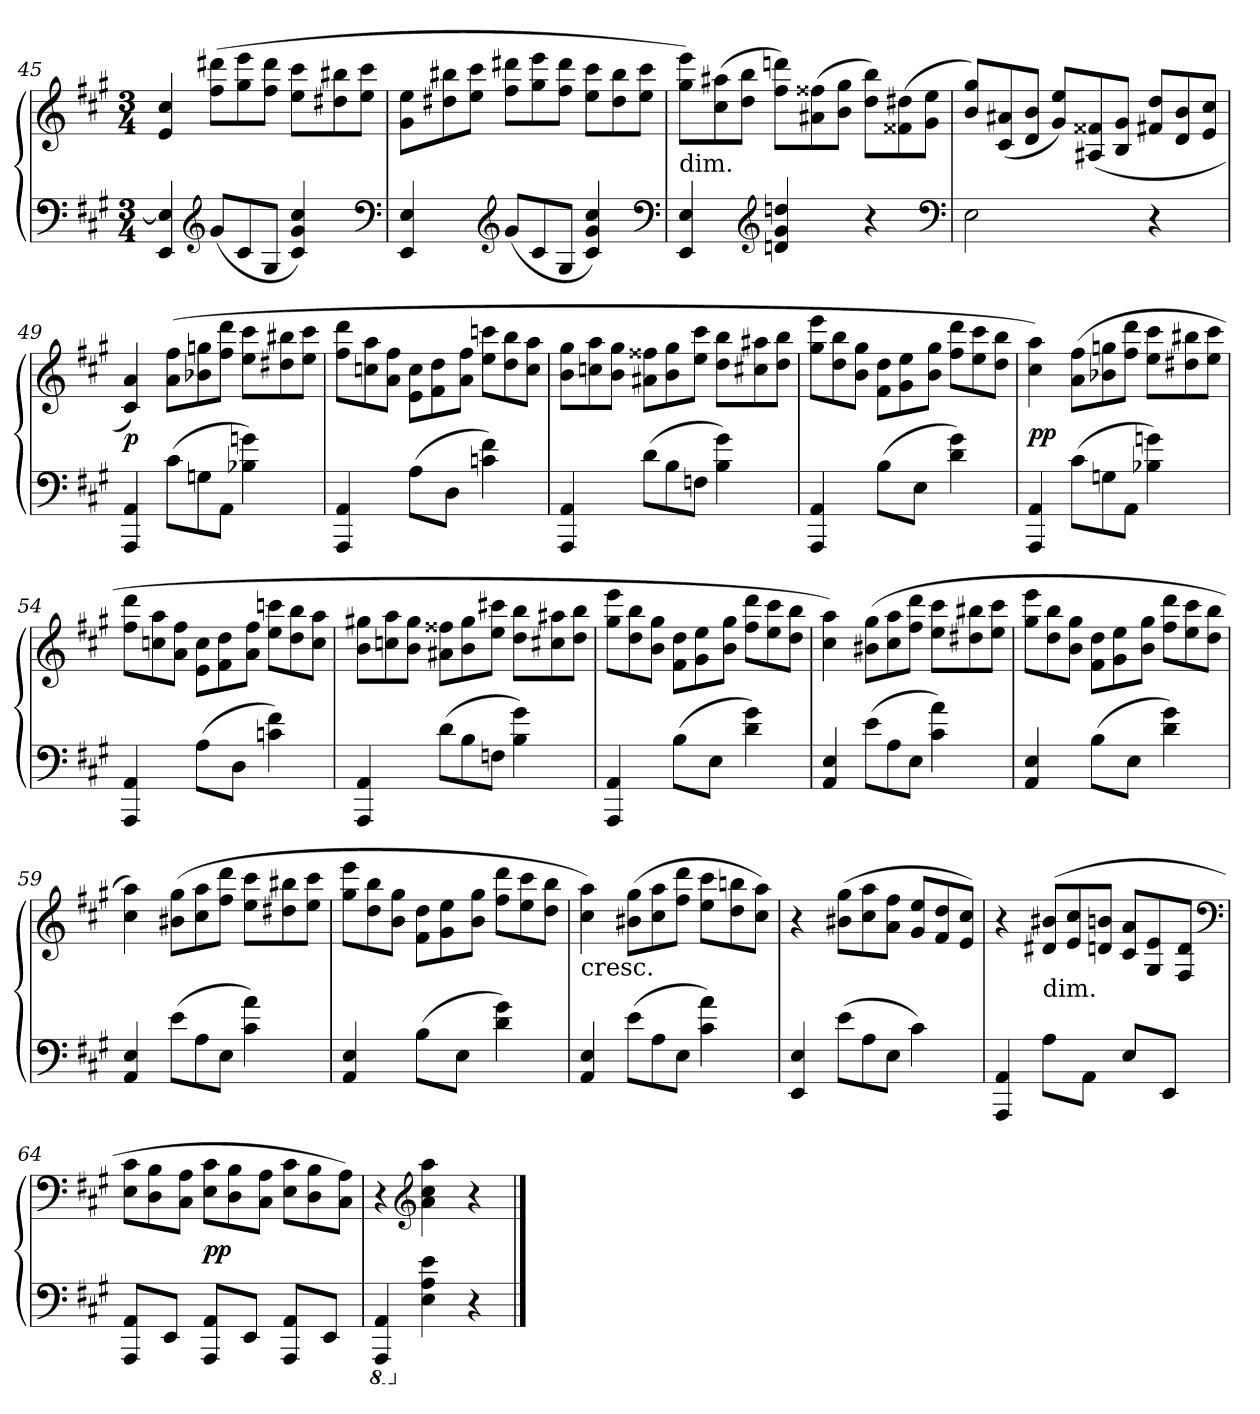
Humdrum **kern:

**kern	**kern	**dynam
*part1	*part1	*part1
*staff2	*staff1	*staff1/2
*clefF4	*clefG2	*
*k[f#c#g#]	*k[f#c#g#]	*
*M3/4	*M3/4	*
=45	=45	=45
4EE 4E]	4e 4cc#	.
*clefG2	*	*
*Xtuplet	*Xtuplet	*
(12g#L	(12ff# 12ddd#XL	.
12c#	12gg# 12eee	.
12G#J	12ff# 12ddd#J	.
4c# 4g# 4cc#)	12ee 12ccc#L	.
.	12dd#X 12bb#X	.
.	12ee 12ccc#J	.
*clefF4	*	*
=46	=46	=46
4EE 4E	12g# 12eeL	.
.	12dd#X 12bb#X	.
.	12ee 12ccc#J	.
*clefG2	*	*
(12g#L	12ff# 12ddd#XL	.
12c#	12gg# 12eee	.
12G#J	12ff# 12ddd#J	.
4c# 4g# 4cc#)	12ee 12ccc#L	.
.	12dd# 12bb#	.
.	12ee 12ccc#J	.
*clefF4	*	*
=47	=47	=47
!	!LO:TX:c:t=dim.	!
4EE 4E	12gg# 12eeeL)	.
.	(12cc# 12aa#X	.
.	12dd 12bbJ	.
*clefG2	*	*
4dn 4g# 4ddn	12ff# 12dddnL)	.
.	(12a#X 12ff##X	.
.	12b 12gg#J	.
4r	12dd 12bbL)	.
.	(12f##X 12dd#X	.
.	12g# 12eeJ	.
*clefF4	*	*
=48	=48	=48
2E	12b 12gg#L)	.
.	(12c# 12a#X	.
.	12d 12bJ	.
.	12g# 12eeL)	.
.	(12A#X 12f##X	.
.	12B 12g#J	.
4r	12f#X 12ddL	.
.	12d 12b	.
.	12e 12cc#J	.
=49	=49	=49
4AAA 4AA	4c# 4a)	p
(12c#L	(12a 12ff#L	.
12Gn	12b-X 12ggn	.
12AAJ	12ff# 12dddJ	.
4B-X 4gn)	12ee 12ccc#L	.
.	12dd#X 12bb#X	.
.	12ee 12ccc#J	.
=50	=50	=50
4AAA 4AA	12ff# 12dddL	.
.	12ccn 12aa	.
.	12a 12ff#J	.
(8AL	12e 12ccL	.
.	12f# 12dd	.
8DJ	.	.
.	12a 12ff#J	.
4cn 4f#)	12ee 12cccnL	.
.	12dd 12bb	.
.	12cc 12aaJ	.
=51	=51	=51
4AAA 4AA	12b 12gg#L	.
.	12ccn 12aa	.
.	12b 12gg#J	.
(12dL	12a#X 12ff##XL	.
12B	12b 12gg#	.
12FnJ	12ee 12ccc#J	.
4B 4g#)	12dd 12bbL	.
.	12cc#X 12aa#X	.
.	12dd 12bbJ	.
=52	=52	=52
4AAA 4AA	12gg# 12eeeL	.
.	12dd 12bb	.
.	12b 12gg#J	.
(8BL	12f# 12ddL	.
.	12g# 12ee	.
8EJ	.	.
.	12b 12gg#J	.
4d 4g#)	12ff# 12dddL	.
.	12ee 12ccc#	.
.	12dd 12bbJ	.
=53	=53	=53
4AAA 4AA	4cc# 4aa)	pp
(12c#L	(12a 12ff#L	.
12Gn	12b-X 12ggn	.
12AAJ	12ff# 12dddJ	.
4B-X 4gn)	12ee 12ccc#L	.
.	12dd#X 12bb#X	.
.	12ee 12ccc#J	.
=54	=54	=54
4AAA 4AA	12ff# 12dddL	.
.	12ccn 12aa	.
.	12a 12ff#J	.
(8AL	12e 12ccL	.
.	12f# 12dd	.
8DJ	.	.
.	12a 12ff#J	.
4cn 4f#)	12ee 12cccnL	.
.	12dd 12bb	.
.	12cc 12aaJ	.
=55	=55	=55
4AAA 4AA	12b 12gg#XL	.
.	12ccn 12aa	.
.	12b 12gg#J	.
(12dL	12a#X 12ff##XL	.
12B	12b 12gg#	.
12FnJ	12ee 12ccc#XJ	.
4B 4g#)	12dd 12bbL	.
.	12cc#X 12aa#X	.
.	12dd 12bbJ	.
=56	=56	=56
4AAA 4AA	12gg# 12eeeL	.
.	12dd 12bb	.
.	12b 12gg#J	.
(8BL	12f# 12ddL	.
.	12g# 12ee	.
8EJ	.	.
.	12b 12gg#J	.
4d 4g#)	12ff# 12dddL	.
.	12ee 12ccc#	.
.	12dd 12bbJ	.
=57	=57	=57
4AA 4E	4cc# 4aa)	.
(12eL	(12b#X 12gg#L	.
12A	12cc# 12aa	.
12EJ	12ff# 12dddJ	.
4c# 4a)	12ee 12ccc#L	.
.	12dd#X 12bb#X	.
.	12ee 12ccc#J	.
=58	=58	=58
4AA 4E	12gg# 12eeeL	.
.	12dd 12bb	.
.	12b 12gg#J	.
(8BL	12f# 12ddL	.
.	12g# 12ee	.
8EJ	.	.
.	12b 12gg#J	.
4d 4g#)	12ff# 12dddL	.
.	12ee 12ccc#	.
.	12dd 12bbJ	.
=59	=59	=59
4AA 4E	4cc# 4aa)	.
(12eL	(12b#X 12gg#L	.
12A	12cc# 12aa	.
12EJ	12ff# 12dddJ	.
4c# 4a)	12ee 12ccc#L	.
.	12dd#X 12bb#X	.
.	12ee 12ccc#J	.
=60	=60	=60
4AA 4E	12gg# 12eeeL	.
.	12dd 12bb	.
.	12b 12gg#J	.
(8BL	12f# 12ddL	.
.	12g# 12ee	.
8EJ	.	.
.	12b 12gg#J	.
4d 4g#)	12ff# 12dddL	.
.	12ee 12ccc#	.
.	12dd 12bbJ	.
=61	=61	=61
!	!LO:TX:c:t=cresc.	!
4AA 4E	4cc# 4aa)	.
(12eL	(12b#X 12gg#L	.
12A	12cc# 12aa	.
12EJ	12ff# 12dddJ	.
4c# 4a)	12ee 12ccc#L	.
.	12dd 12bbn	.
.	12cc# 12aaJ)	.
=62	=62	=62
4EE 4E	4r	.
(12eL	(12b#X 12gg#L	.
12A	12cc# 12aa	.
12EJ	12a 12ff#J	.
4c#)	12g# 12eeL	.
.	12f# 12dd	.
.	12e 12cc#J)	.
=63	=63	=63
4AAA 4AA	4r	.
!	!LO:TX:c:t=dim.	!
8AL	(12d#X 12b#XL	.
.	12e 12cc#	.
8AAJ	.	.
.	12dn 12bnJ	.
8EL	12c# 12aL	.
.	12G# 12e	.
8EEJ	.	.
.	12F# 12dJ	.
*	*clefF4	*
=64	=64	=64
8AAA 8AAL	12E 12c#L	.
.	12D 12B	.
8EEJ	.	.
.	12C# 12AJ	.
8AAA 8AAL	12E 12c#L	pp
.	12D 12B	.
8EEJ	.	.
.	12C# 12AJ	.
8AAA 8AAL	12E 12c#L	.
.	12D 12B	.
8EEJ	.	.
.	12C# 12AJ)	.
=65	=65	=65
*8ba	*	*
4AAAA 4AAA	4r	.
*	*clefG2	*
*X8ba	*	*
4E 4A 4e	4a 4cc# 4aa	.
4r	4r	.
==	==	==
*-	*-	*-
